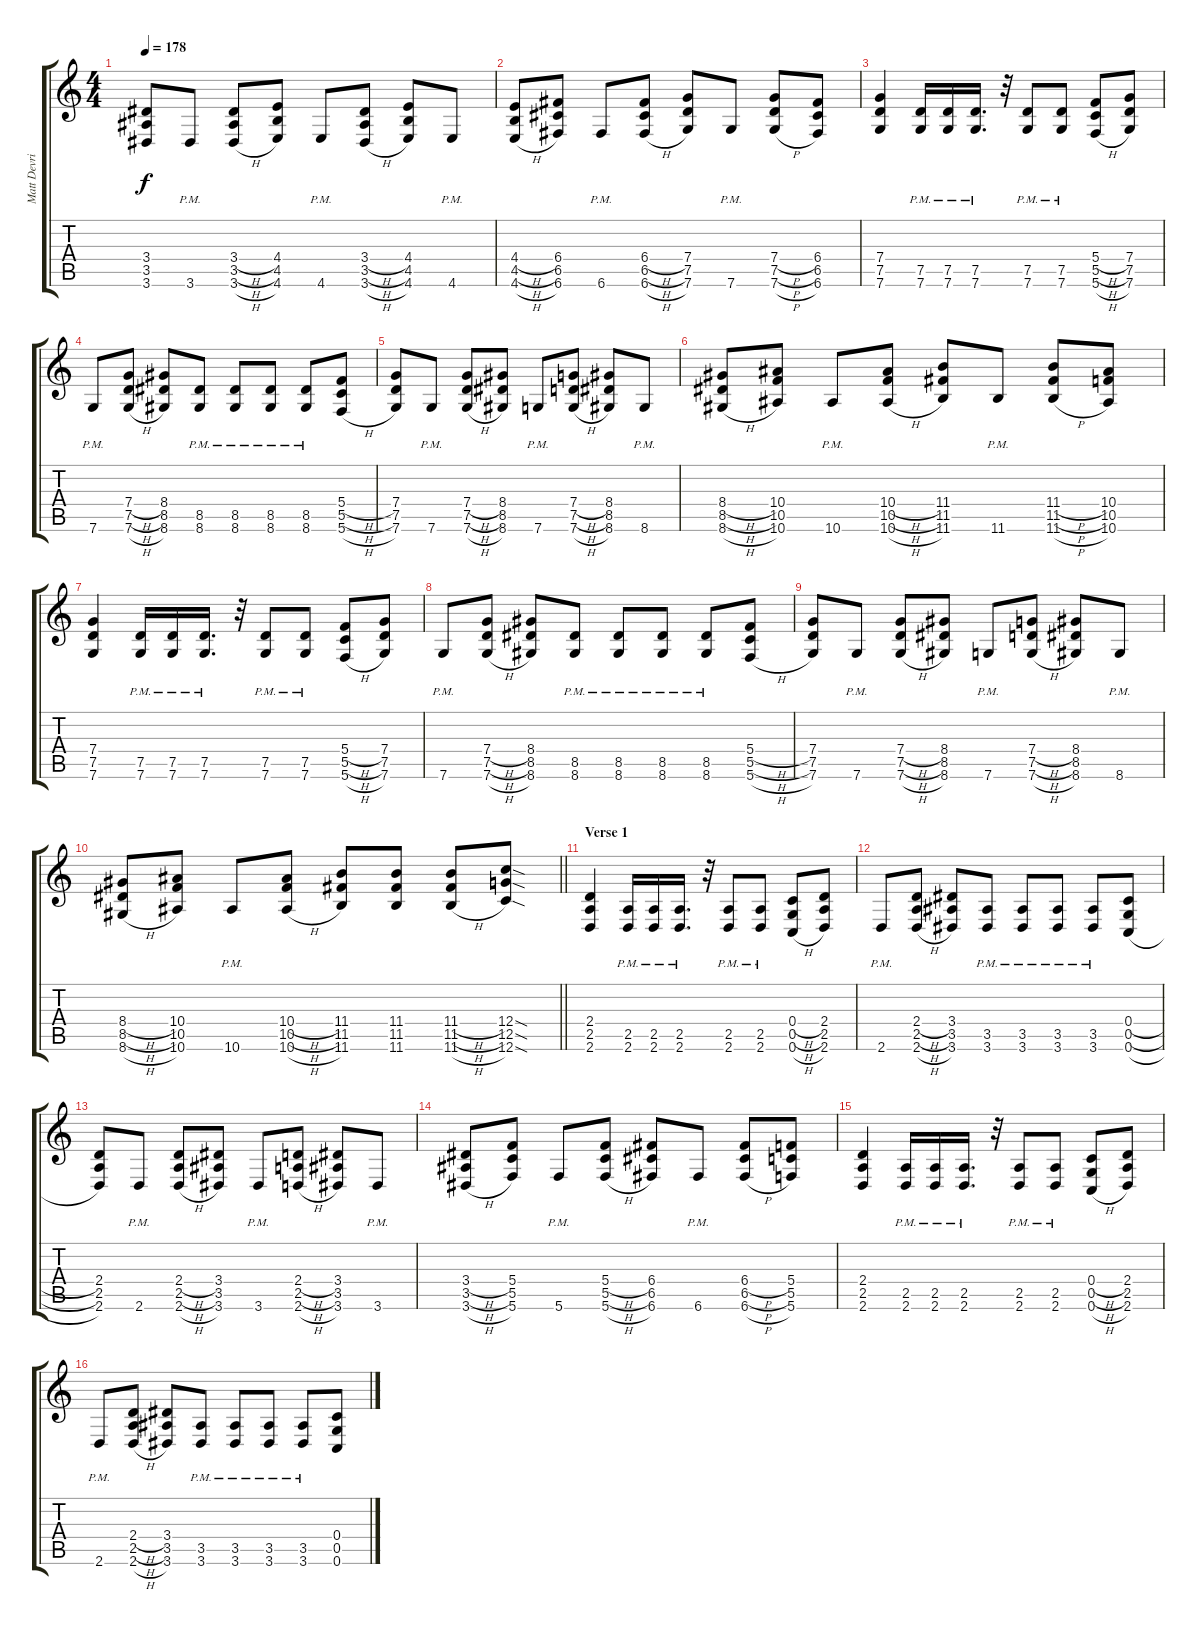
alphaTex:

\track ("Matt Devries" "Matt Devri") {instrument overdrivenguitar}
\staff {score tabs}
\tuning (D4 A3 F3 C3 G2 C2) {hide}
\ts (4 4)
\tempo 178
\clef g2
\ks c
(3.4 3.5 3.6).8{dy f} 3.6{pm}.8 (3.4{h} 3.5{h} 3.6{h}).8 (4.4 4.5 4.6).8 4.6{pm}.8 (3.4{h} 3.5{h} 3.6{h}).8 (4.4 4.5 4.6).8 4.6{pm}.8 |
(4.4{h} 4.5{h} 4.6{h}).8 (6.4 6.5 6.6).8 6.6{pm}.8 (6.4{h} 6.5{h} 6.6{h}).8 (7.4 7.5 7.6).8 7.6{pm}.8 (7.4{h} 7.5{h} 7.6{h}).8 (6.4 6.5 6.6).8 |
(7.4 7.5 7.6).4 (7.5{pm} 7.6{pm}).16 (7.5{pm} 7.6{pm}).16 (7.5{pm} 7.6{pm}).16{d} r.32 (7.5{pm} 7.6{pm}).8 (7.5{pm} 7.6{pm}).8 (5.4{h} 5.5{h} 5.6{h}).8 (7.4 7.5 7.6).8 |
7.6{pm}.8 (7.4{h} 7.5{h} 7.6{h}).8 (8.4 8.5 8.6).8 (8.5{pm} 8.6{pm}).8 (8.5{pm} 8.6{pm}).8 (8.5{pm} 8.6{pm}).8 (8.5{pm} 8.6{pm}).8 (5.4{h} 5.5{h} 5.6{h}).8 |
(7.4 7.5 7.6).8 7.6{pm}.8 (7.4{h} 7.5{h} 7.6{h}).8 (8.4 8.5 8.6).8 7.6{pm}.8 (7.4{h} 7.5{h} 7.6{h}).8 (8.4 8.5 8.6).8 8.6{pm}.8 |
(8.4{h} 8.5{h} 8.6{h}).8 (10.4 10.5 10.6).8 10.6{pm}.8 (10.4{h} 10.5{h} 10.6{h}).8 (11.4 11.5 11.6).8 11.6{pm}.8 (11.4{h} 11.5{h} 11.6{h}).8 (10.4 10.5 10.6).8 |
(7.4 7.5 7.6).4 (7.5{pm} 7.6{pm}).16 (7.5{pm} 7.6{pm}).16 (7.5{pm} 7.6{pm}).16{d} r.32 (7.5{pm} 7.6{pm}).8 (7.5{pm} 7.6{pm}).8 (5.4{h} 5.5{h} 5.6{h}).8 (7.4 7.5 7.6).8 |
7.6{pm}.8 (7.4{h} 7.5{h} 7.6{h}).8 (8.4 8.5 8.6).8 (8.5{pm} 8.6{pm}).8 (8.5{pm} 8.6{pm}).8 (8.5{pm} 8.6{pm}).8 (8.5{pm} 8.6{pm}).8 (5.4{h} 5.5{h} 5.6{h}).8 |
(7.4 7.5 7.6).8 7.6{pm}.8 (7.4{h} 7.5{h} 7.6{h}).8 (8.4 8.5 8.6).8 7.6{pm}.8 (7.4{h} 7.5{h} 7.6{h}).8 (8.4 8.5 8.6).8 8.6{pm}.8 |
\barLineRight lightlight
(8.4{h} 8.5{h} 8.6{h}).8 (10.4 10.5 10.6).8 10.6{pm}.8 (10.4{h} 10.5{h} 10.6{h}).8 (11.4 11.5 11.6).8 (11.4 11.5 11.6).8 (11.4{h} 11.5{h} 11.6{h}).8 (12.4{sod} 12.5{sod} 12.6{sod}).8 |
\section ("" "Verse 1")
(2.4 2.5 2.6).4 (2.5{pm} 2.6{pm}).16 (2.5{pm} 2.6{pm}).16 (2.5{pm} 2.6{pm}).16{d} r.32 (2.5{pm} 2.6{pm}).8 (2.5{pm} 2.6{pm}).8 (0.4{h} 0.5{h} 0.6{h}).8 (2.4 2.5 2.6).8 |
2.6{pm}.8 (2.4{h} 2.5{h} 2.6{h}).8 (3.4 3.5 3.6).8 (3.5{pm} 3.6{pm}).8 (3.5{pm} 3.6{pm}).8 (3.5{pm} 3.6{pm}).8 (3.5{pm} 3.6{pm}).8 (0.4{h} 0.5{h} 0.6{h}).8 |
(2.4 2.5 2.6).8 2.6{pm}.8 (2.4{h} 2.5{h} 2.6{h}).8 (3.4 3.5 3.6).8 3.6{pm}.8 (2.4{h} 2.5{h} 2.6{h}).8 (3.4 3.5 3.6).8 3.6{pm}.8 |
(3.4{h} 3.5{h} 3.6{h}).8 (5.4 5.5 5.6).8 5.6{pm}.8 (5.4{h} 5.5{h} 5.6{h}).8 (6.4 6.5 6.6).8 6.6{pm}.8 (6.4{h} 6.5{h} 6.6{h}).8 (5.4 5.5 5.6).8 |
(2.4 2.5 2.6).4 (2.5{pm} 2.6{pm}).16 (2.5{pm} 2.6{pm}).16 (2.5{pm} 2.6{pm}).16{d} r.32 (2.5{pm} 2.6{pm}).8 (2.5{pm} 2.6{pm}).8 (0.4{h} 0.5{h} 0.6{h}).8 (2.4 2.5 2.6).8 |
2.6{pm}.8 (2.4{h} 2.5{h} 2.6{h}).8 (3.4 3.5 3.6).8 (3.5{pm} 3.6{pm}).8 (3.5{pm} 3.6{pm}).8 (3.5{pm} 3.6{pm}).8 (3.5{pm} 3.6{pm}).8 (0.4{h} 0.5{h} 0.6{h}).8
